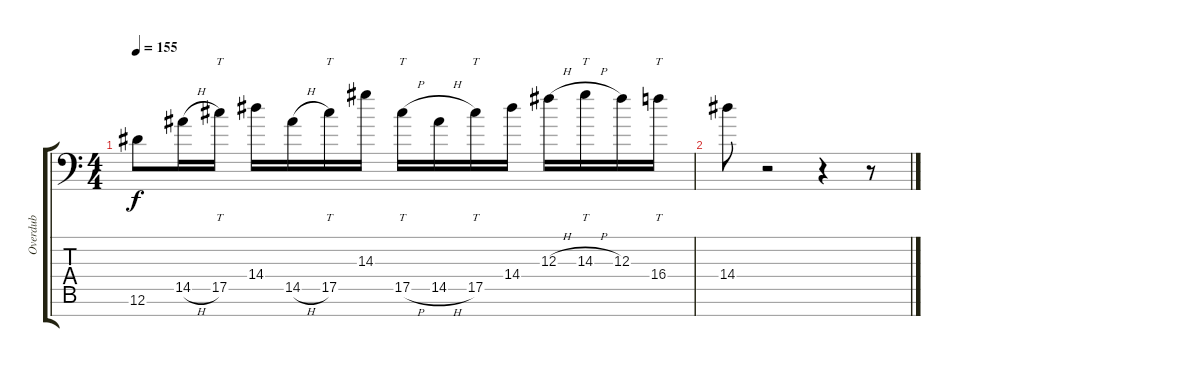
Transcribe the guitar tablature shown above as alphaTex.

\track ("Overdub" "Overdub") {instrument overdrivenguitar}
\staff {score tabs}
\tuning (Eb4 Bb3 Gb3 Db3 Ab2 Eb2 Bb1) {hide}
\ts (4 4)
\tempo 155
\clef f4
\ks c
12.6.8{dy f volume 13} 14.5{h}.16 17.5.16{tt} 14.4.16 14.5{h}.16 17.5.16{tt} 14.3.16 17.5{h}.16{tt} 14.5{h}.16 17.5.16{tt} 14.4.16 12.3{h}.16 14.3{h}.16{tt} 12.3.16 16.4.16{tt} |
14.4.8 r.2 r.4 r.8
